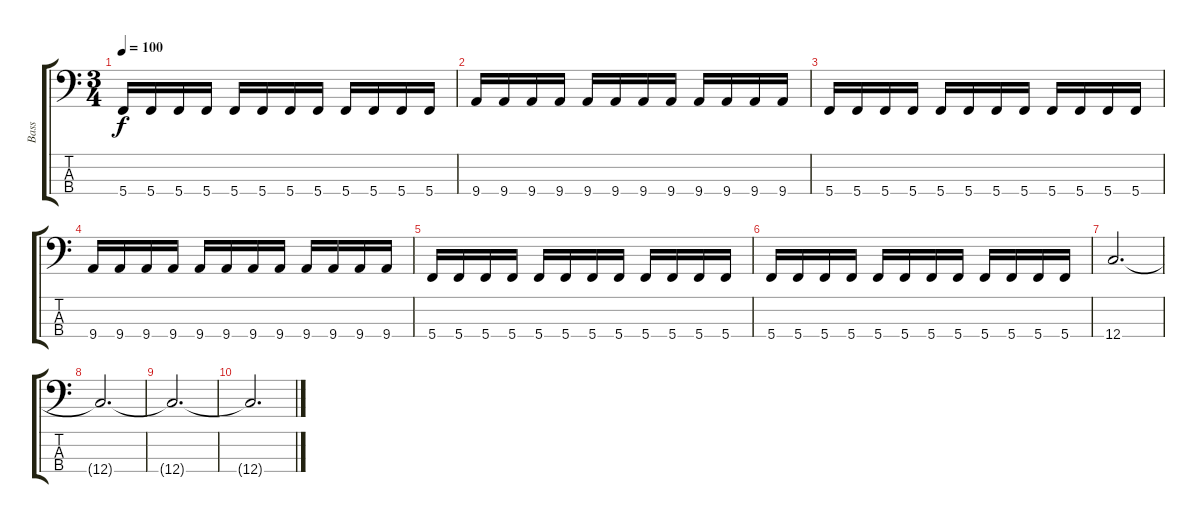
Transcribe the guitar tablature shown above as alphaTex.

\track ("Bass" "Bass") {instrument electricbasspick}
\staff {score tabs}
\tuning (F2 C2 G1 C1) {hide}
\ts (3 4)
\tempo 100
\clef f4
\ks c
5.4.16{dy f} 5.4.16 5.4.16 5.4.16 5.4.16 5.4.16 5.4.16 5.4.16 5.4.16 5.4.16 5.4.16 5.4.16 |
9.4.16 9.4.16 9.4.16 9.4.16 9.4.16 9.4.16 9.4.16 9.4.16 9.4.16 9.4.16 9.4.16 9.4.16 |
5.4.16 5.4.16 5.4.16 5.4.16 5.4.16 5.4.16 5.4.16 5.4.16 5.4.16 5.4.16 5.4.16 5.4.16 |
9.4.16 9.4.16 9.4.16 9.4.16 9.4.16 9.4.16 9.4.16 9.4.16 9.4.16 9.4.16 9.4.16 9.4.16 |
5.4.16 5.4.16 5.4.16 5.4.16 5.4.16 5.4.16 5.4.16 5.4.16 5.4.16 5.4.16 5.4.16 5.4.16 |
5.4.16 5.4.16 5.4.16 5.4.16 5.4.16 5.4.16 5.4.16 5.4.16 5.4.16 5.4.16 5.4.16 5.4.16 |
12.4.2{d} |
12.4{t}.2{d} |
12.4{t}.2{d volume 0} |
12.4{t}.2{d}
